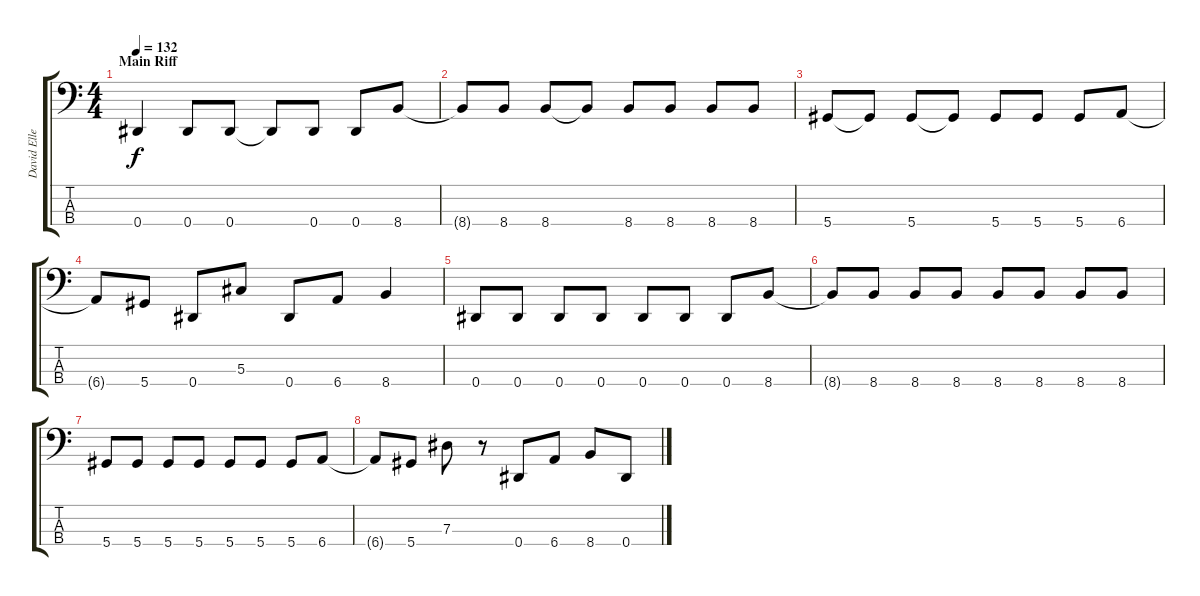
\track ("David Ellefson (Bass)" "David Elle") {instrument electricbasspick}
\staff {score tabs}
\tuning (Gb2 Db2 Ab1 Eb1) {hide}
\ts (4 4)
\section ("" "Main Riff")
\tempo 132
\clef f4
\ks c
0.4.4{dy f instrument electricbasspick} 0.4.8 0.4.8 0.4{t}.8 0.4.8 0.4.8 8.4.8 |
8.4{t}.8 8.4.8 8.4.8 8.4{t}.8 8.4.8 8.4.8 8.4.8 8.4.8 |
5.4.8 5.4{t}.8 5.4.8 5.4{t}.8 5.4.8 5.4.8 5.4.8 6.4.8 |
6.4{t}.8 5.4.8 0.4.8 5.3.8 0.4.8 6.4.8 8.4.4 |
0.4.8 0.4.8 0.4.8 0.4.8 0.4.8 0.4.8 0.4.8 8.4.8 |
8.4{t}.8 8.4.8 8.4.8 8.4.8 8.4.8 8.4.8 8.4.8 8.4.8 |
5.4.8 5.4.8 5.4.8 5.4.8 5.4.8 5.4.8 5.4.8 6.4.8 |
6.4{t}.8 5.4.8 7.3.8 r.8 0.4.8 6.4.8 8.4.8 0.4.8
